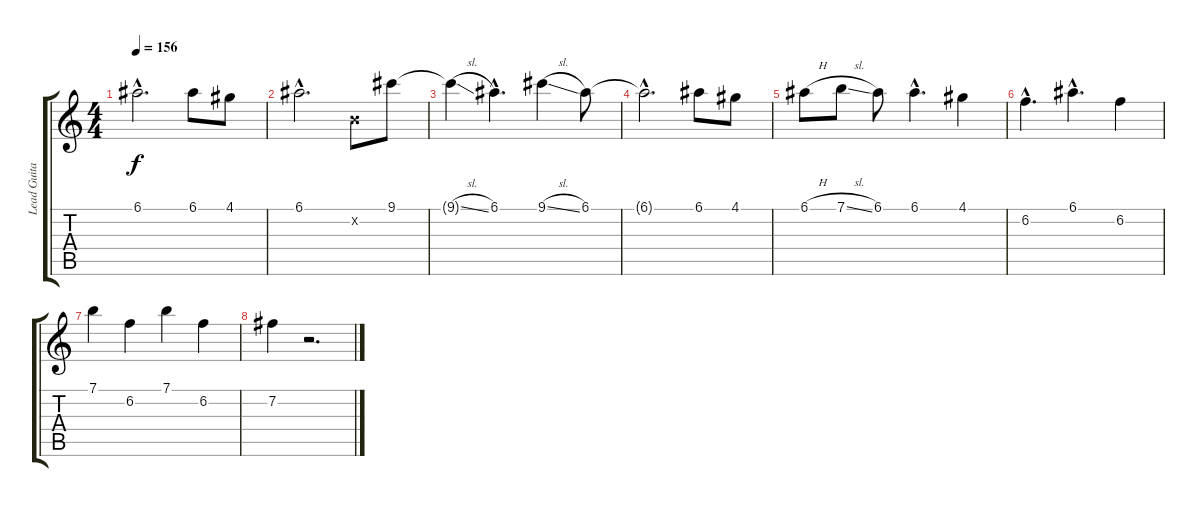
\track ("Lead Guitar" "Lead Guita") {instrument overdrivenguitar}
\staff {score tabs}
\tuning (E4 B3 G3 D3 A2 E2) {hide}
\ts (4 4)
\tempo 156
\clef g2
\ks c
6.1{hac t}.2{d dy f} 6.1.8 4.1.8 |
6.1{hac}.2{d} 0.2{x}.8 9.1.8 |
9.1{sl t}.4 6.1{hac}.4{d} 9.1{sl}.4 6.1.8 |
6.1{hac t}.2{d} 6.1.8 4.1.8 |
6.1{h}.8 7.1{sl}.8 6.1.8 6.1{hac}.4{d} 4.1.4 |
6.2{hac}.4{d} 6.1{hac}.4{d} 6.2.4 |
7.1.4 6.2.4 7.1.4 6.2.4 |
7.2.4 r.2{d}
